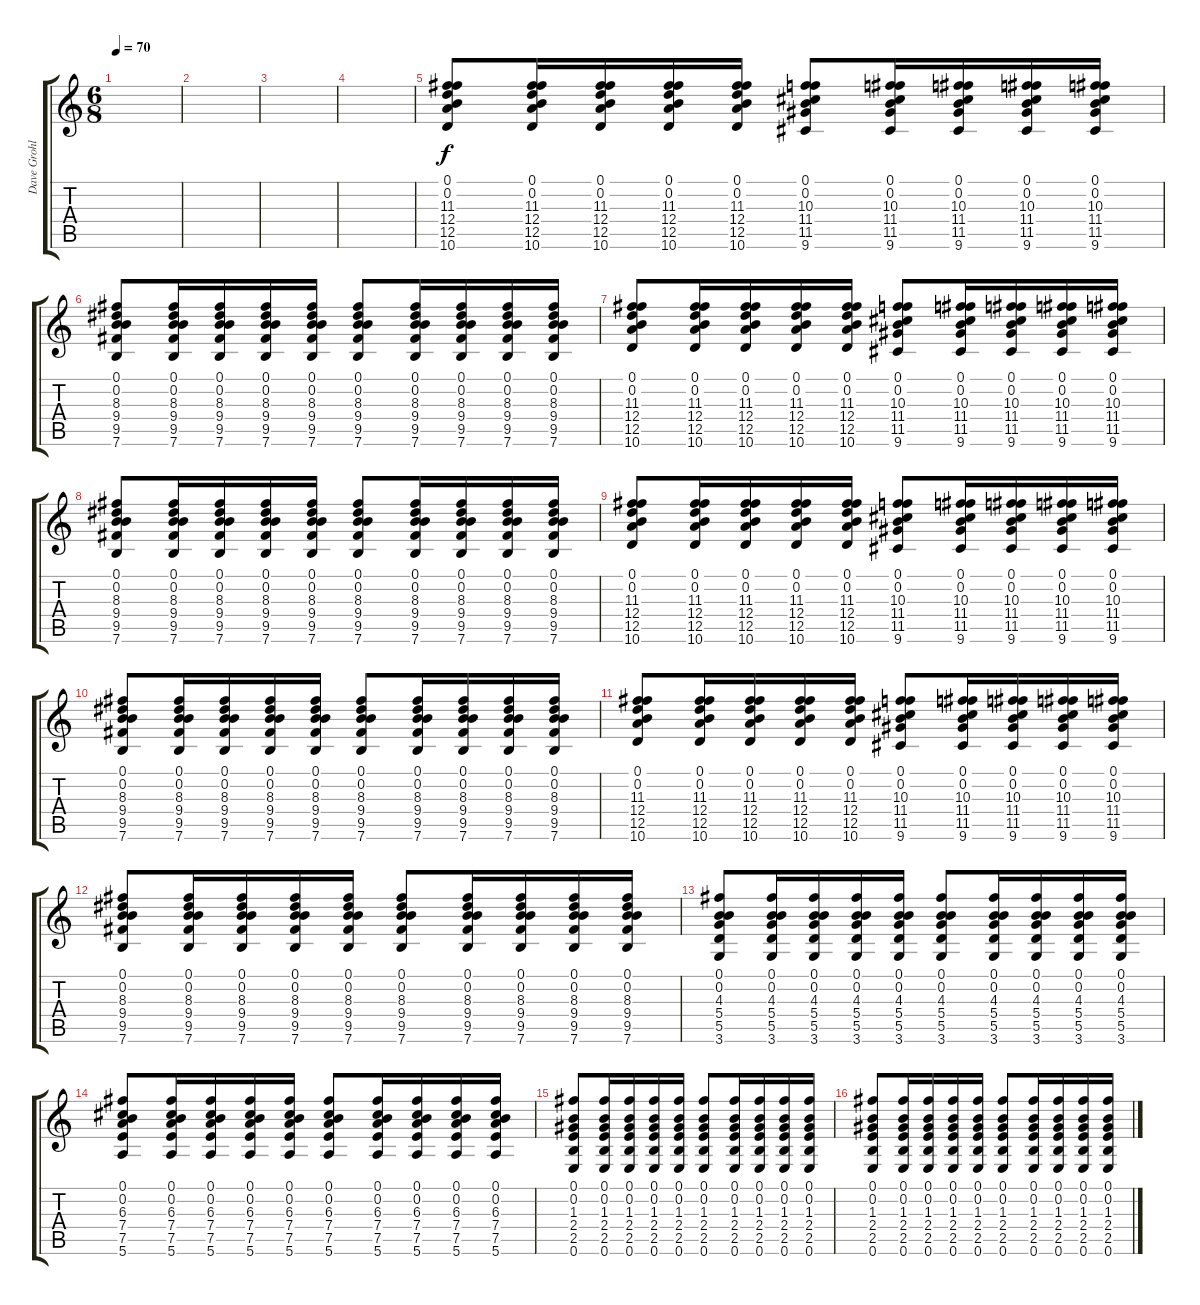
\track ("Dave Grohl - Rhythm Guitar" "Dave Grohl") {instrument acousticguitarsteel}
\staff {score tabs}
\tuning (Gb4 B3 G3 D3 A2 E2) {hide}
\ts (6 8)
\tempo 70
\clef g2
\ks c
|
|
|
|
(0.1 0.2 11.3 12.4 12.5 10.6).8 (0.1 0.2 11.3 12.4 12.5 10.6).16 (0.1 0.2 11.3 12.4 12.5 10.6).16 (0.1 0.2 11.3 12.4 12.5 10.6).16 (0.1 0.2 11.3 12.4 12.5 10.6).16 (0.1 0.2 10.3 11.4 11.5 9.6).8 (0.1 0.2 10.3 11.4 11.5 9.6).16 (0.1 0.2 10.3 11.4 11.5 9.6).16 (0.1 0.2 10.3 11.4 11.5 9.6).16 (0.1 0.2 10.3 11.4 11.5 9.6).16 |
(0.1 0.2 8.3 9.4 9.5 7.6).8 (0.1 0.2 8.3 9.4 9.5 7.6).16 (0.1 0.2 8.3 9.4 9.5 7.6).16 (0.1 0.2 8.3 9.4 9.5 7.6).16 (0.1 0.2 8.3 9.4 9.5 7.6).16 (0.1 0.2 8.3 9.4 9.5 7.6).8 (0.1 0.2 8.3 9.4 9.5 7.6).16 (0.1 0.2 8.3 9.4 9.5 7.6).16 (0.1 0.2 8.3 9.4 9.5 7.6).16 (0.1 0.2 8.3 9.4 9.5 7.6).16 |
(0.1 0.2 11.3 12.4 12.5 10.6).8 (0.1 0.2 11.3 12.4 12.5 10.6).16 (0.1 0.2 11.3 12.4 12.5 10.6).16 (0.1 0.2 11.3 12.4 12.5 10.6).16 (0.1 0.2 11.3 12.4 12.5 10.6).16 (0.1 0.2 10.3 11.4 11.5 9.6).8 (0.1 0.2 10.3 11.4 11.5 9.6).16 (0.1 0.2 10.3 11.4 11.5 9.6).16 (0.1 0.2 10.3 11.4 11.5 9.6).16 (0.1 0.2 10.3 11.4 11.5 9.6).16 |
(0.1 0.2 8.3 9.4 9.5 7.6).8 (0.1 0.2 8.3 9.4 9.5 7.6).16 (0.1 0.2 8.3 9.4 9.5 7.6).16 (0.1 0.2 8.3 9.4 9.5 7.6).16 (0.1 0.2 8.3 9.4 9.5 7.6).16 (0.1 0.2 8.3 9.4 9.5 7.6).8 (0.1 0.2 8.3 9.4 9.5 7.6).16 (0.1 0.2 8.3 9.4 9.5 7.6).16 (0.1 0.2 8.3 9.4 9.5 7.6).16 (0.1 0.2 8.3 9.4 9.5 7.6).16 |
(0.1 0.2 11.3 12.4 12.5 10.6).8 (0.1 0.2 11.3 12.4 12.5 10.6).16 (0.1 0.2 11.3 12.4 12.5 10.6).16 (0.1 0.2 11.3 12.4 12.5 10.6).16 (0.1 0.2 11.3 12.4 12.5 10.6).16 (0.1 0.2 10.3 11.4 11.5 9.6).8 (0.1 0.2 10.3 11.4 11.5 9.6).16 (0.1 0.2 10.3 11.4 11.5 9.6).16 (0.1 0.2 10.3 11.4 11.5 9.6).16 (0.1 0.2 10.3 11.4 11.5 9.6).16 |
(0.1 0.2 8.3 9.4 9.5 7.6).8 (0.1 0.2 8.3 9.4 9.5 7.6).16 (0.1 0.2 8.3 9.4 9.5 7.6).16 (0.1 0.2 8.3 9.4 9.5 7.6).16 (0.1 0.2 8.3 9.4 9.5 7.6).16 (0.1 0.2 8.3 9.4 9.5 7.6).8 (0.1 0.2 8.3 9.4 9.5 7.6).16 (0.1 0.2 8.3 9.4 9.5 7.6).16 (0.1 0.2 8.3 9.4 9.5 7.6).16 (0.1 0.2 8.3 9.4 9.5 7.6).16 |
(0.1 0.2 11.3 12.4 12.5 10.6).8 (0.1 0.2 11.3 12.4 12.5 10.6).16 (0.1 0.2 11.3 12.4 12.5 10.6).16 (0.1 0.2 11.3 12.4 12.5 10.6).16 (0.1 0.2 11.3 12.4 12.5 10.6).16 (0.1 0.2 10.3 11.4 11.5 9.6).8 (0.1 0.2 10.3 11.4 11.5 9.6).16 (0.1 0.2 10.3 11.4 11.5 9.6).16 (0.1 0.2 10.3 11.4 11.5 9.6).16 (0.1 0.2 10.3 11.4 11.5 9.6).16 |
(0.1 0.2 8.3 9.4 9.5 7.6).8 (0.1 0.2 8.3 9.4 9.5 7.6).16 (0.1 0.2 8.3 9.4 9.5 7.6).16 (0.1 0.2 8.3 9.4 9.5 7.6).16 (0.1 0.2 8.3 9.4 9.5 7.6).16 (0.1 0.2 8.3 9.4 9.5 7.6).8 (0.1 0.2 8.3 9.4 9.5 7.6).16 (0.1 0.2 8.3 9.4 9.5 7.6).16 (0.1 0.2 8.3 9.4 9.5 7.6).16 (0.1 0.2 8.3 9.4 9.5 7.6).16 |
(0.1 0.2 4.3 5.4 5.5 3.6).8 (0.1 0.2 4.3 5.4 5.5 3.6).16 (0.1 0.2 4.3 5.4 5.5 3.6).16 (0.1 0.2 4.3 5.4 5.5 3.6).16 (0.1 0.2 4.3 5.4 5.5 3.6).16 (0.1 0.2 4.3 5.4 5.5 3.6).8 (0.1 0.2 4.3 5.4 5.5 3.6).16 (0.1 0.2 4.3 5.4 5.5 3.6).16 (0.1 0.2 4.3 5.4 5.5 3.6).16 (0.1 0.2 4.3 5.4 5.5 3.6).16 |
(0.1 0.2 6.3 7.4 7.5 5.6).8 (0.1 0.2 6.3 7.4 7.5 5.6).16 (0.1 0.2 6.3 7.4 7.5 5.6).16 (0.1 0.2 6.3 7.4 7.5 5.6).16 (0.1 0.2 6.3 7.4 7.5 5.6).16 (0.1 0.2 6.3 7.4 7.5 5.6).8 (0.1 0.2 6.3 7.4 7.5 5.6).16 (0.1 0.2 6.3 7.4 7.5 5.6).16 (0.1 0.2 6.3 7.4 7.5 5.6).16 (0.1 0.2 6.3 7.4 7.5 5.6).16 |
(0.1 0.2 1.3 2.4 2.5 0.6).8 (0.1 0.2 1.3 2.4 2.5 0.6).16 (0.1 0.2 1.3 2.4 2.5 0.6).16 (0.1 0.2 1.3 2.4 2.5 0.6).16 (0.1 0.2 1.3 2.4 2.5 0.6).16 (0.1 0.2 1.3 2.4 2.5 0.6).8 (0.1 0.2 1.3 2.4 2.5 0.6).16 (0.1 0.2 1.3 2.4 2.5 0.6).16 (0.1 0.2 1.3 2.4 2.5 0.6).16 (0.1 0.2 1.3 2.4 2.5 0.6).16 |
(0.1 0.2 1.3 2.4 2.5 0.6).8 (0.1 0.2 1.3 2.4 2.5 0.6).16 (0.1 0.2 1.3 2.4 2.5 0.6).16 (0.1 0.2 1.3 2.4 2.5 0.6).16 (0.1 0.2 1.3 2.4 2.5 0.6).16 (0.1 0.2 1.3 2.4 2.5 0.6).8 (0.1 0.2 1.3 2.4 2.5 0.6).16 (0.1 0.2 1.3 2.4 2.5 0.6).16 (0.1 0.2 1.3 2.4 2.5 0.6).16 (0.1 0.2 1.3 2.4 2.5 0.6).16
